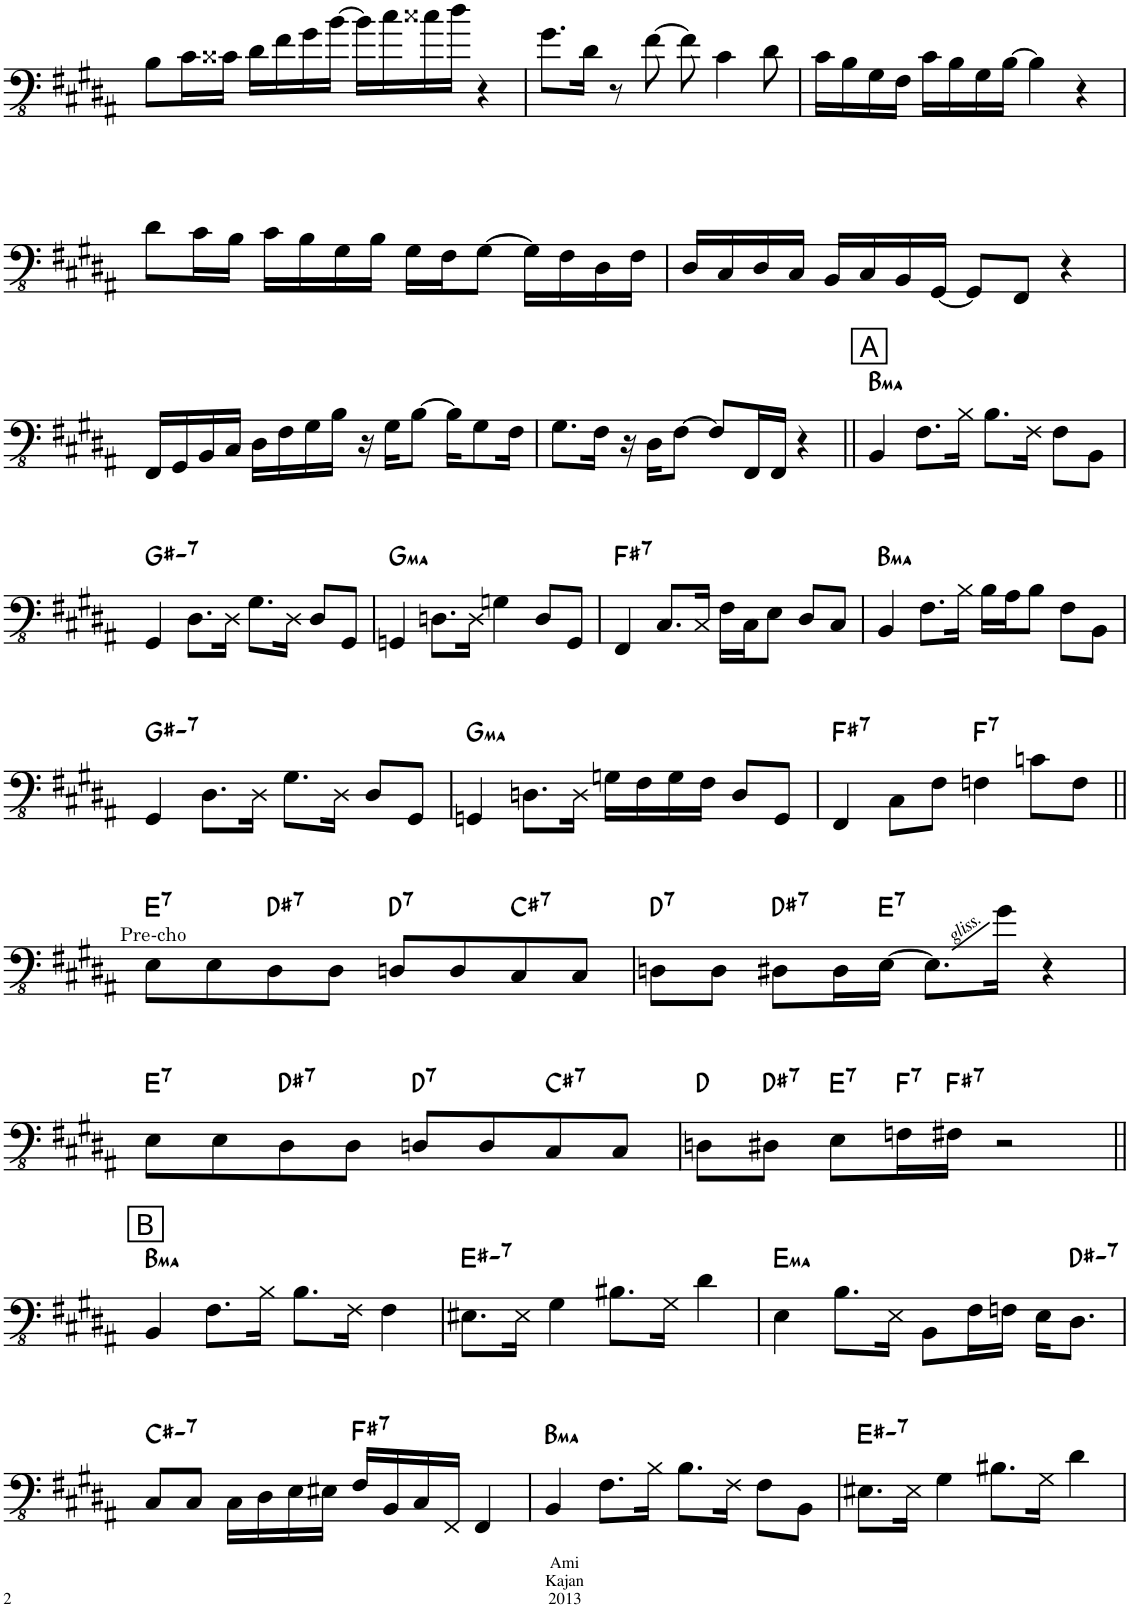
**kern	**harte
*part1	*part1
*staff1	*
*I"Fretless Electric Bass	*
!!LO:PB:g=z
*clefFv4	*
*k[f#c#g#d#a#]	*
*M4/4	*
=27	=27
8BB\L	.
16C#\L	.
16C##X\JJ	.
16D#\LL	.
16F#\	.
16G#\	.
[16B\JJ	.
16B\LL]	.
16c#\	.
16c##X\	.
16d#\JJ	.
4r	.
=28	=28
8.G#\L	.
16D#\Jk	.
8r	.
[8F#\	.
8F#\]	.
4C#\	.
8D#\	.
=29	=29
16C#\LL	.
16BB\	.
16GG#\	.
16FF#\JJ	.
16C#\LL	.
16BB\	.
16GG#\	.
[16BB\JJ	.
4BB\]	.
4r	.
!!LO:LB:g=z
=30	=30
8D#\L	.
16C#\L	.
16BB\JJ	.
16C#\LL	.
16BB\	.
16GG#\	.
16BB\JJ	.
16GG#\LL	.
16FF#\J	.
[8GG#\J	.
16GG#\LL]	.
16FF#\	.
16DD#\	.
16FF#\JJ	.
=31	=31
16DD#/LL	.
16CC#/	.
16DD#/	.
16CC#/JJ	.
16BBB/LL	.
16CC#/	.
16BBB/	.
[16GGG#/JJ	.
8GGG#/L]	.
8FFF#/J	.
4r	.
!!LO:LB:g=z
=32	=32
16FFF#/LL	.
16GGG#/	.
16BBB/	.
16CC#/JJ	.
16DD#\LL	.
16FF#\	.
16GG#\	.
16BB\JJ	.
16r	.
16GG#\KL	.
[8BB\J	.
16BB\KL]	.
8GG#\	.
16FF#\Jk	.
=33	=33
8.GG#\L	.
16FF#\Jk	.
16r	.
16DD#\KL	.
[8FF#\J	.
8FF#/L]	.
16FFF#/L	.
16FFF#/JJ	.
4r	.
=34||	=34||
!LO:TX:a:B:t=A	!LO:H:kt=ma
4BBB/	B:maj
8.FF#\L	.
16BB\Jk	.
8.BB\L	.
16FF#\Jk	.
8FF#\L	.
8BBB\J	.
!!LO:LB:g=z
=35	=35
!	!LO:H:kt=7
4GGG#/	G#:min7
8.DD#\L	.
16DD#\Jk	.
8.GG#\L	.
16DD#\Jk	.
8DD#/L	.
8GGG#/J	.
=36	=36
!	!LO:H:kt=ma
4GGGn/	G:maj
8.DDn\L	.
16DD\Jk	.
4GGn\	.
8DD/L	.
8GGG/J	.
=37	=37
!	!LO:H:kt=7
4FFF#/	F#:7
8.CC#/L	.
16CC#/Jk	.
16FF#\LL	.
16CC#\J	.
8EE\J	.
8DD#/L	.
8CC#/J	.
=38	=38
!	!LO:H:kt=ma
4BBB/	B:maj
8.FF#\L	.
16BB\Jk	.
16BB\LL	.
16AA#\J	.
8BB\J	.
8FF#\L	.
8BBB\J	.
!!LO:LB:g=z
=39	=39
!	!LO:H:kt=7
4GGG#/	G#:min7
8.DD#\L	.
16DD#\Jk	.
8.GG#\L	.
16DD#\Jk	.
8DD#/L	.
8GGG#/J	.
=40	=40
!	!LO:H:kt=ma
4GGGn/	G:maj
8.DDn\L	.
16DD\Jk	.
16GGn\LL	.
16FF#\	.
16GG\	.
16FF#\JJ	.
8DD/L	.
8GGG/J	.
=41	=41
!	!LO:H:kt=7
4FFF#/	F#:7
8CC#\L	.
8FF#\J	.
!	!LO:H:kt=7
4FFn\	F:7
8Cn\L	.
8FF\J	.
!!LO:LB:g=z
=42||	=42||
!	!LO:H:kt=7
8EE\L	E:7
8EE\	.
!	!LO:H:kt=7
8DD#\	D#:7
8DD#\J	.
!	!LO:H:kt=7
8DDn/L	D:7
8DD/	.
!	!LO:H:kt=7
8CC#/	C#:7
8CC#/J	.
=43	=43
!	!LO:H:kt=7
8DDn\L	D:7
8DD\J	.
!	!LO:H:kt=7
8DD#X\L	D#:7
16DD#\L	.
!	!LO:H:kt=7
[16EE\JJ	E:7
8.EE\L]	.
16G#\Jk	.
4r	.
!!LO:LB:g=z
=44	=44
!	!LO:H:kt=7
8EE\L	E:7
8EE\	.
!	!LO:H:kt=7
8DD#\	D#:7
8DD#\J	.
!	!LO:H:kt=7
8DDn/L	D:7
8DD/	.
!	!LO:H:kt=7
8CC#/	C#:7
8CC#/J	.
=45	=45
8DDn\L	D:maj
!	!LO:H:kt=7
8DD#X\J	D#:7
!	!LO:H:kt=7
8EE\L	E:7
!	!LO:H:kt=7
16FFn\L	F:7
!	!LO:H:kt=7
16FF#X\JJ	F#:7
2r	.
!!LO:LB:g=z
=46||	=46||
!LO:TX:a:B:t=B	!LO:H:kt=ma
4BBB/	B:maj
8.FF#\L	.
16BB\Jk	.
8.BB\L	.
16FF#\Jk	.
4FF#\	.
=47	=47
!	!LO:H:kt=7
8.EE#X\L	E#:min7
16EE#\Jk	.
4GG#\	.
8.BB#X\L	.
16GG#\Jk	.
4D#\	.
=48	=48
!	!LO:H:kt=ma
4EE\	E:maj
8.BB\L	.
16EE\Jk	.
8BBB\L	.
16FF#\L	.
16FFn\JJ	.
16EE\KL	.
!	!LO:H:kt=7
8.DD#\J	D#:min7
!!LO:LB:g=z
=49	=49
!	!LO:H:kt=7
8CC#/L	C#:min7
8CC#/J	.
16CC#\LL	.
16DD#\	.
16EE\	.
16EE#X\JJ	.
!	!LO:H:kt=7
16FF#/LL	F#:7
16BBB/	.
16CC#/	.
16FFF#/JJ	.
4FFF#/	.
=50	=50
!	!LO:H:kt=ma
4BBB/	B:maj
8.FF#\L	.
16BB\Jk	.
8.BB\L	.
16FF#\Jk	.
8FF#\L	.
8BBB\J	.
=51	=51
!	!LO:H:kt=7
8.EE#X\L	E#:min7
16EE#\Jk	.
4GG#\	.
8.BB#X\L	.
16GG#\Jk	.
4D#\	.
=	=
*-	*-
